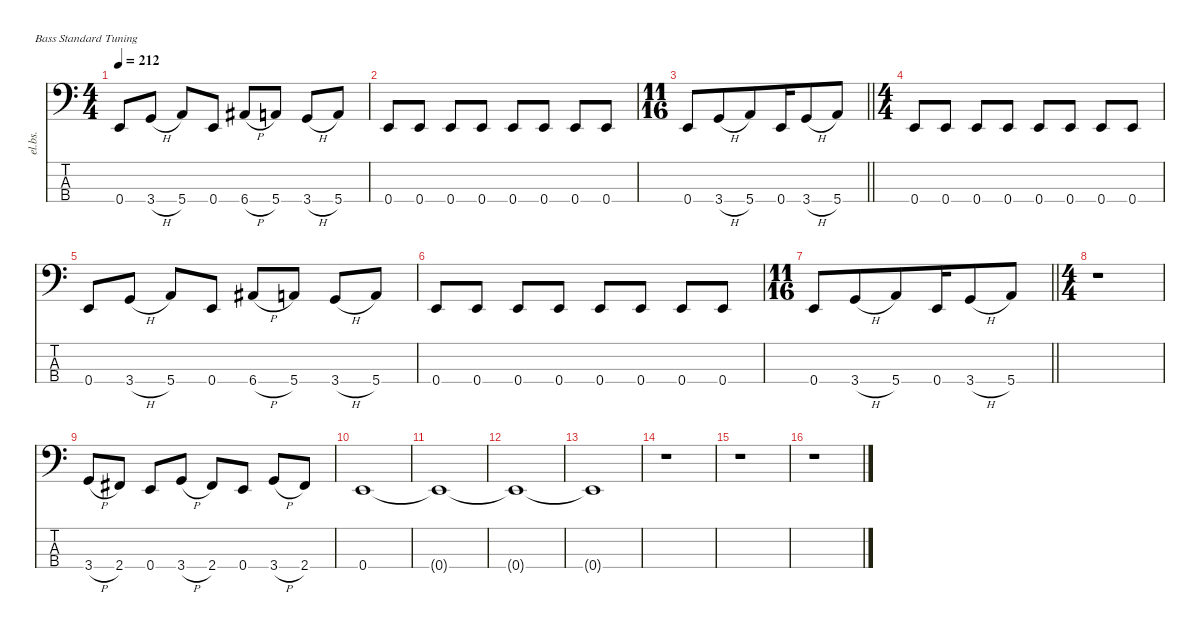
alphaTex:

\defaultSystemsLayout 4
\hideDynamics
\bracketExtendMode nobrackets
\otherSystemsTrackNameOrientation horizontal
\track ("Cliff Burton" "el.bs.") {instrument electricbassfinger}
\staff {score tabs}
\tuning (G2 D2 A1 E1)
\ts (4 4)
\tempo 212
\clef f4
\ks c
0.4.8{dy f beam Up} 3.4{h}.8{beam Up} 5.4.8{beam Up} 0.4.8{beam Up} 6.4{h acc #}.8{beam Up} 5.4.8{beam Up} 3.4{h}.8{beam Up} 5.4.8{beam Up} |
0.4.8{beam Up} 0.4.8{beam Up} 0.4.8{beam Up} 0.4.8{beam Up} 0.4.8{beam Up} 0.4.8{beam Up} 0.4.8{beam Up} 0.4.8{beam Up} |
\ts (11 16)
\beaming (8 5)
\barLineRight lightlight
0.4.8{beam Up} 3.4{h}.8{beam Up} 5.4.8{beam Up} 0.4.16{beam Up} 3.4{h}.8{beam Up} 5.4.8{beam Up} |
\ts (4 4)
\beaming (8 2 2 2 2)
0.4.8{beam Up} 0.4.8{beam Up} 0.4.8{beam Up} 0.4.8{beam Up} 0.4.8{beam Up} 0.4.8{beam Up} 0.4.8{beam Up} 0.4.8{beam Up} |
0.4.8{beam Up} 3.4{h}.8{beam Up} 5.4.8{beam Up} 0.4.8{beam Up} 6.4{h acc #}.8{beam Up} 5.4.8{beam Up} 3.4{h}.8{beam Up} 5.4.8{beam Up} |
0.4.8{beam Up} 0.4.8{beam Up} 0.4.8{beam Up} 0.4.8{beam Up} 0.4.8{beam Up} 0.4.8{beam Up} 0.4.8{beam Up} 0.4.8{beam Up} |
\ts (11 16)
\beaming (8 5)
\barLineRight lightlight
0.4.8{beam Up} 3.4{h}.8{beam Up} 5.4.8{beam Up} 0.4.16{beam Up} 3.4{h}.8{beam Up} 5.4.8{beam Up} |
\ts (4 4)
\beaming (8 2 2 2 2)
r.1{beam Down} |
3.4{h}.8{beam Up} 2.4{acc #}.8{beam Up} 0.4.8{beam Up} 3.4{h}.8{beam Up} 2.4{acc #}.8{beam Up} 0.4.8{beam Up} 3.4{h}.8{beam Up} 2.4{acc #}.8{beam Up} |
0.4.1{beam Up} |
0.4{t}.1{beam Up} |
0.4{t}.1{beam Up} |
0.4{t}.1{beam Up} |
r.1{beam Down} |
r.1{beam Down} |
r.1{beam Down}
